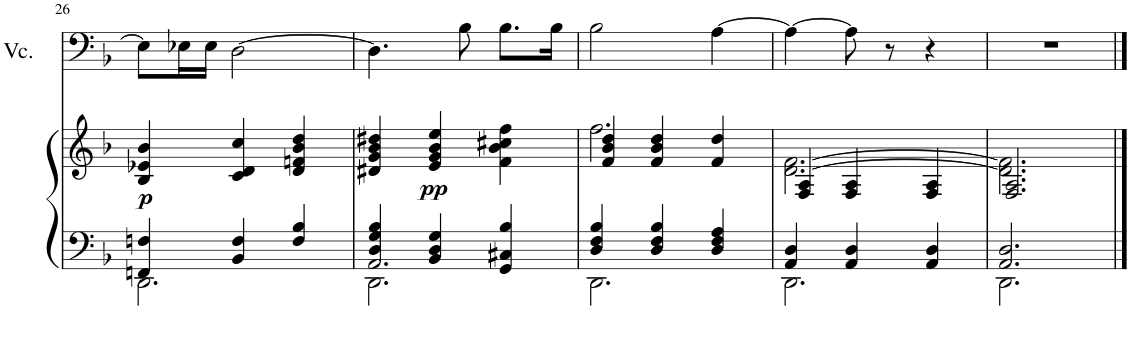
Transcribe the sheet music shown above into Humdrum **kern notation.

**kern	**kern	**dynam	**kern
*part2	*part2	*part2	*part1
*staff3	*staff2	*staff2/3	*staff1
*I"Piano	*	*	*I"Cello
*I'Pno	*	*	*
!!LO:PB:g=z
*clefF4	*clefG2	*	*clefF4
*k[b-]	*k[b-]	*	*k[b-]
*M3/4	*M3/4	*	*M3/4
=26	=26	=26	=26
*^	*	*	*
!	!	!	!LO:DY:b	!
4FFn/ 4Fn/	2.DD\	4B-/ 4e-X/ 4b-/	p	8E-\L]
.	.	.	.	16E-X\L
.	.	.	.	16E-\JJ
4BB-/ 4F/	.	4c/ 4d/ 4cc/	.	[2D\
4F/ 4B-/	.	4d/ 4fn/ 4b-/ 4dd/	.	.
=27	=27	=27	=27	=27
*	*^	*	*	*
4D/ 4G/ 4B-/	2.DD\	2.AA/	4d#X/ 4g/ 4b-/ 4dd#X/	.	4.D\]
!	!	!	!	!LO:DY:b	!
4BB-/ 4D/ 4G/	.	.	4e/ 4g/ 4b-/ 4ee/	pp	.
.	.	.	.	.	8B-\
4GG/ 4C#X/ 4B-/	.	.	4f\ 4b-\ 4cc#X\ 4ff\	.	8.B-\L
.	.	.	.	.	16B-\Jk
*	*v	*v	*	*	*
=28	=28	=28	=28	=28
*	*	*^	*	*
4D/ 4F/ 4B-/	2.DD\	4f/ 4b-/ 4dd/	2.ff\	.	2B-\
4D/ 4F/ 4B-/	.	4f/ 4b-/ 4dd/	.	.	.
4D/ 4F/ 4A/	.	4f/ 4dd/	.	.	[4A\
=29	=29	=29	=29	=29	=29
4AA/ 4D/	2.DD\	4F/ 4A/	[>2.d\ [>2.f\	.	4A\_
4AA/ 4D/	.	4F/ 4A/	.	.	8A\]
.	.	.	.	.	8r
4AA/ 4D/	.	4F/ 4A/	.	.	4r
=30	=30	=30	=30	=30	=30
2.AA/ 2.D/	2.DD\	2.F/ 2.A/	2.d\] 2.f\]	.	2.r
*v	*v	*	*	*	*
*	*v	*v	*	*
==	==	==	==
*-	*-	*-	*-
